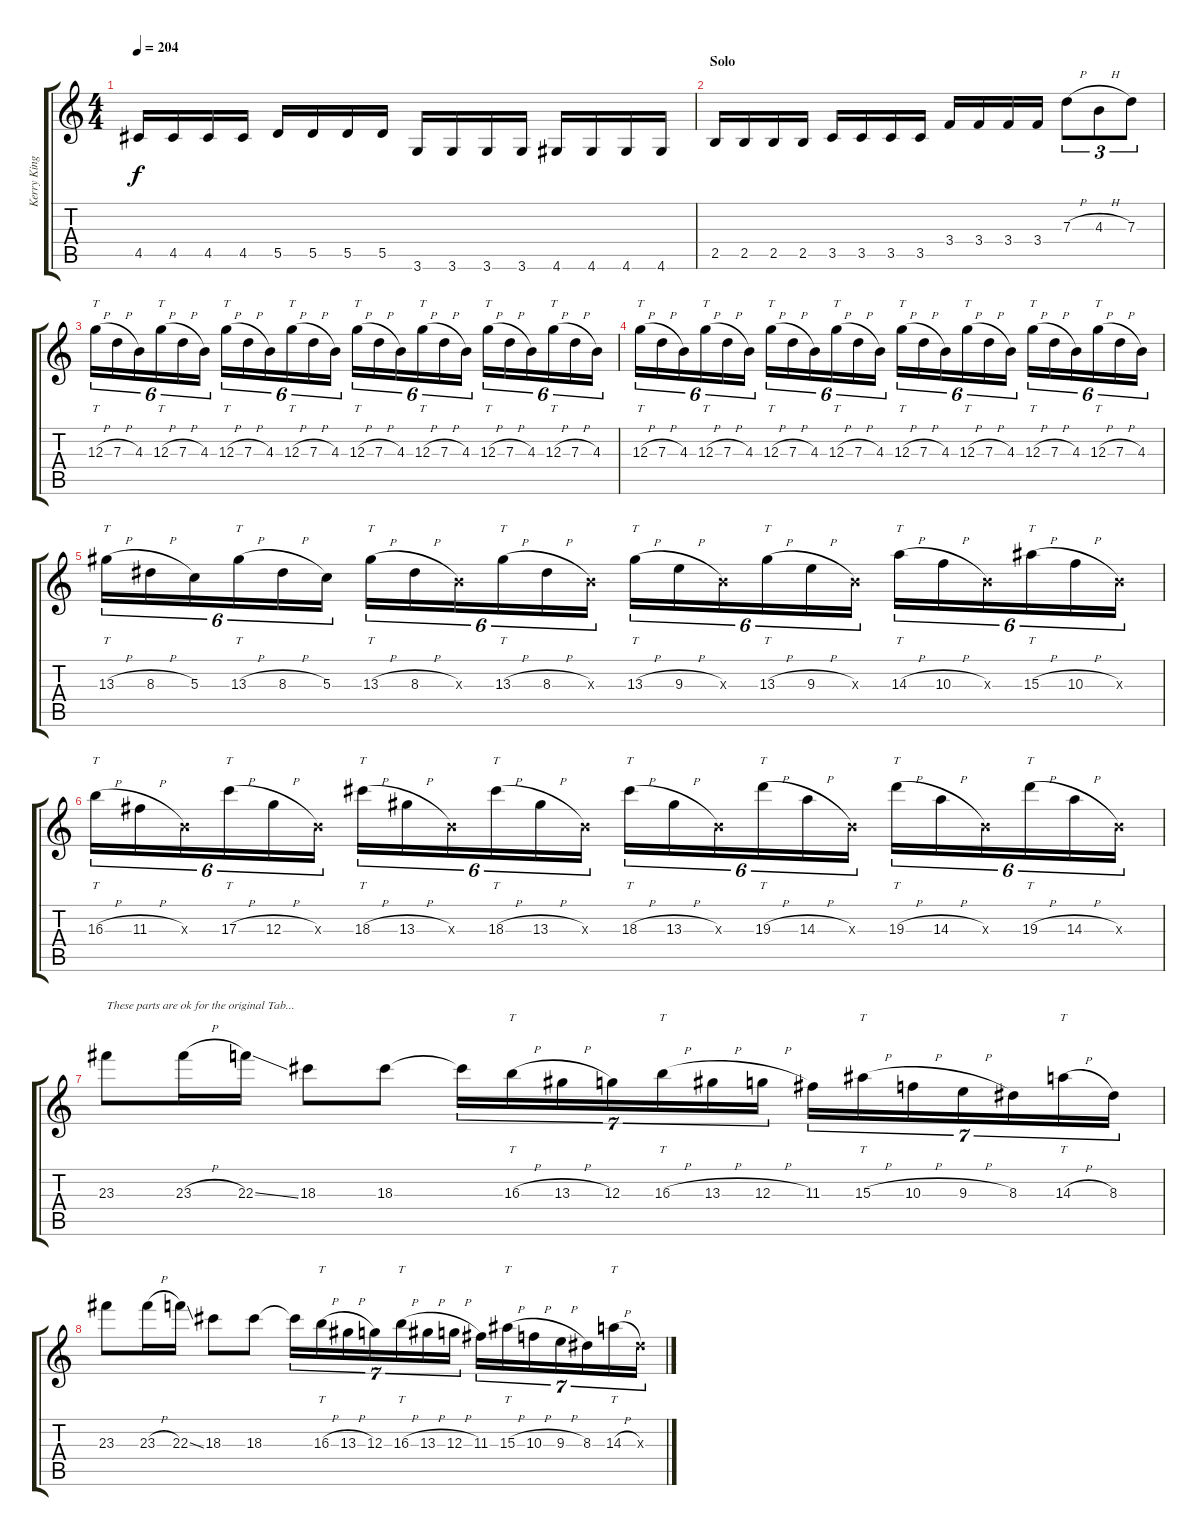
\track ("Kerry King" "Kerry King") {instrument overdrivenguitar}
\staff {score tabs}
\tuning (E4 B3 G3 D3 A2 E2) {hide}
\ts (4 4)
\tempo 204
\clef g2
\ks c
4.5.16{dy f} 4.5.16 4.5.16 4.5.16 5.5.16 5.5.16 5.5.16 5.5.16 3.6.16 3.6.16 3.6.16 3.6.16 4.6.16 4.6.16 4.6.16 4.6.16 |
\section ("" "Solo")
2.5.16 2.5.16 2.5.16 2.5.16 3.5.16 3.5.16 3.5.16 3.5.16 3.4.16 3.4.16 3.4.16 3.4.16 7.3{h}.8{tu (3 2) volume 16} 4.3{h}.8{tu (3 2)} 7.3.8{tu (3 2)} |
12.3{h}.16{tt tu (6 4)} 7.3{h}.16{tu (6 4)} 4.3.16{tu (6 4)} 12.3{h}.16{tt tu (6 4)} 7.3{h}.16{tu (6 4)} 4.3.16{tu (6 4)} 12.3{h}.16{tt tu (6 4)} 7.3{h}.16{tu (6 4)} 4.3.16{tu (6 4)} 12.3{h}.16{tt tu (6 4)} 7.3{h}.16{tu (6 4)} 4.3.16{tu (6 4)} 12.3{h}.16{tt tu (6 4)} 7.3{h}.16{tu (6 4)} 4.3.16{tu (6 4)} 12.3{h}.16{tt tu (6 4)} 7.3{h}.16{tu (6 4)} 4.3.16{tu (6 4)} 12.3{h}.16{tt tu (6 4)} 7.3{h}.16{tu (6 4)} 4.3.16{tu (6 4)} 12.3{h}.16{tt tu (6 4)} 7.3{h}.16{tu (6 4)} 4.3.16{tu (6 4)} |
12.3{h}.16{tt tu (6 4)} 7.3{h}.16{tu (6 4)} 4.3.16{tu (6 4)} 12.3{h}.16{tt tu (6 4)} 7.3{h}.16{tu (6 4)} 4.3.16{tu (6 4)} 12.3{h}.16{tt tu (6 4)} 7.3{h}.16{tu (6 4)} 4.3.16{tu (6 4)} 12.3{h}.16{tt tu (6 4)} 7.3{h}.16{tu (6 4)} 4.3.16{tu (6 4)} 12.3{h}.16{tt tu (6 4)} 7.3{h}.16{tu (6 4)} 4.3.16{tu (6 4)} 12.3{h}.16{tt tu (6 4)} 7.3{h}.16{tu (6 4)} 4.3.16{tu (6 4)} 12.3{h}.16{tt tu (6 4)} 7.3{h}.16{tu (6 4)} 4.3.16{tu (6 4)} 12.3{h}.16{tt tu (6 4)} 7.3{h}.16{tu (6 4)} 4.3.16{tu (6 4)} |
13.3{h}.16{tt tu (6 4)} 8.3{h}.16{tu (6 4)} 5.3.16{tu (6 4)} 13.3{h}.16{tt tu (6 4)} 8.3{h}.16{tu (6 4)} 5.3.16{tu (6 4)} 13.3{h}.16{tt tu (6 4)} 8.3{h}.16{tu (6 4)} 4.3{x}.16{tu (6 4)} 13.3{h}.16{tt tu (6 4)} 8.3{h}.16{tu (6 4)} 4.3{x}.16{tu (6 4)} 13.3{h}.16{tt tu (6 4)} 9.3{h}.16{tu (6 4)} 4.3{x}.16{tu (6 4)} 13.3{h}.16{tt tu (6 4)} 9.3{h}.16{tu (6 4)} 4.3{x}.16{tu (6 4)} 14.3{h}.16{tt tu (6 4)} 10.3{h}.16{tu (6 4)} 4.3{x}.16{tu (6 4)} 15.3{h}.16{tt tu (6 4)} 10.3{h}.16{tu (6 4)} 4.3{x}.16{tu (6 4)} |
16.3{h}.16{tt tu (6 4)} 11.3{h}.16{tu (6 4)} 4.3{x}.16{tu (6 4)} 17.3{h}.16{tt tu (6 4)} 12.3{h}.16{tu (6 4)} 4.3{x}.16{tu (6 4)} 18.3{h}.16{tt tu (6 4)} 13.3{h}.16{tu (6 4)} 4.3{x}.16{tu (6 4)} 18.3{h}.16{tt tu (6 4)} 13.3{h}.16{tu (6 4)} 4.3{x}.16{tu (6 4)} 18.3{h}.16{tt tu (6 4)} 13.3{h}.16{tu (6 4)} 4.3{x}.16{tu (6 4)} 19.3{h}.16{tt tu (6 4)} 14.3{h}.16{tu (6 4)} 4.3{x}.16{tu (6 4)} 19.3{h}.16{tt tu (6 4)} 14.3{h}.16{tu (6 4)} 4.3{x}.16{tu (6 4)} 19.3{h}.16{tt tu (6 4)} 14.3{h}.16{tu (6 4)} 4.3{x}.16{tu (6 4)} |
23.3.8{txt "These parts are ok for the original Tab..."} 23.3{h}.16 22.3{ss}.16 18.3.8 18.3.8 18.3{t}.16{tu (7 4)} 16.3{h}.16{tt tu (7 4)} 13.3{h}.16{tu (7 4)} 12.3.16{tu (7 4)} 16.3{h}.16{tt tu (7 4)} 13.3{h}.16{tu (7 4)} 12.3{h}.16{tu (7 4)} 11.3.16{tu (7 4)} 15.3{h}.16{tt tu (7 4)} 10.3{h}.16{tu (7 4)} 9.3{h}.16{tu (7 4)} 8.3.16{tu (7 4)} 14.3{h}.16{tt tu (7 4)} 8.3.16{tu (7 4)} |
23.3.8 23.3{h}.16 22.3{ss}.16 18.3.8 18.3.8 18.3{t}.16{tu (7 4)} 16.3{h}.16{tt tu (7 4)} 13.3{h}.16{tu (7 4)} 12.3.16{tu (7 4)} 16.3{h}.16{tt tu (7 4)} 13.3{h}.16{tu (7 4)} 12.3{h}.16{tu (7 4)} 11.3.16{tu (7 4)} 15.3{h}.16{tt tu (7 4)} 10.3{h}.16{tu (7 4)} 9.3{h}.16{tu (7 4)} 8.3.16{tu (7 4)} 14.3{h}.16{tt tu (7 4)} 8.3{x}.16{tu (7 4)}
